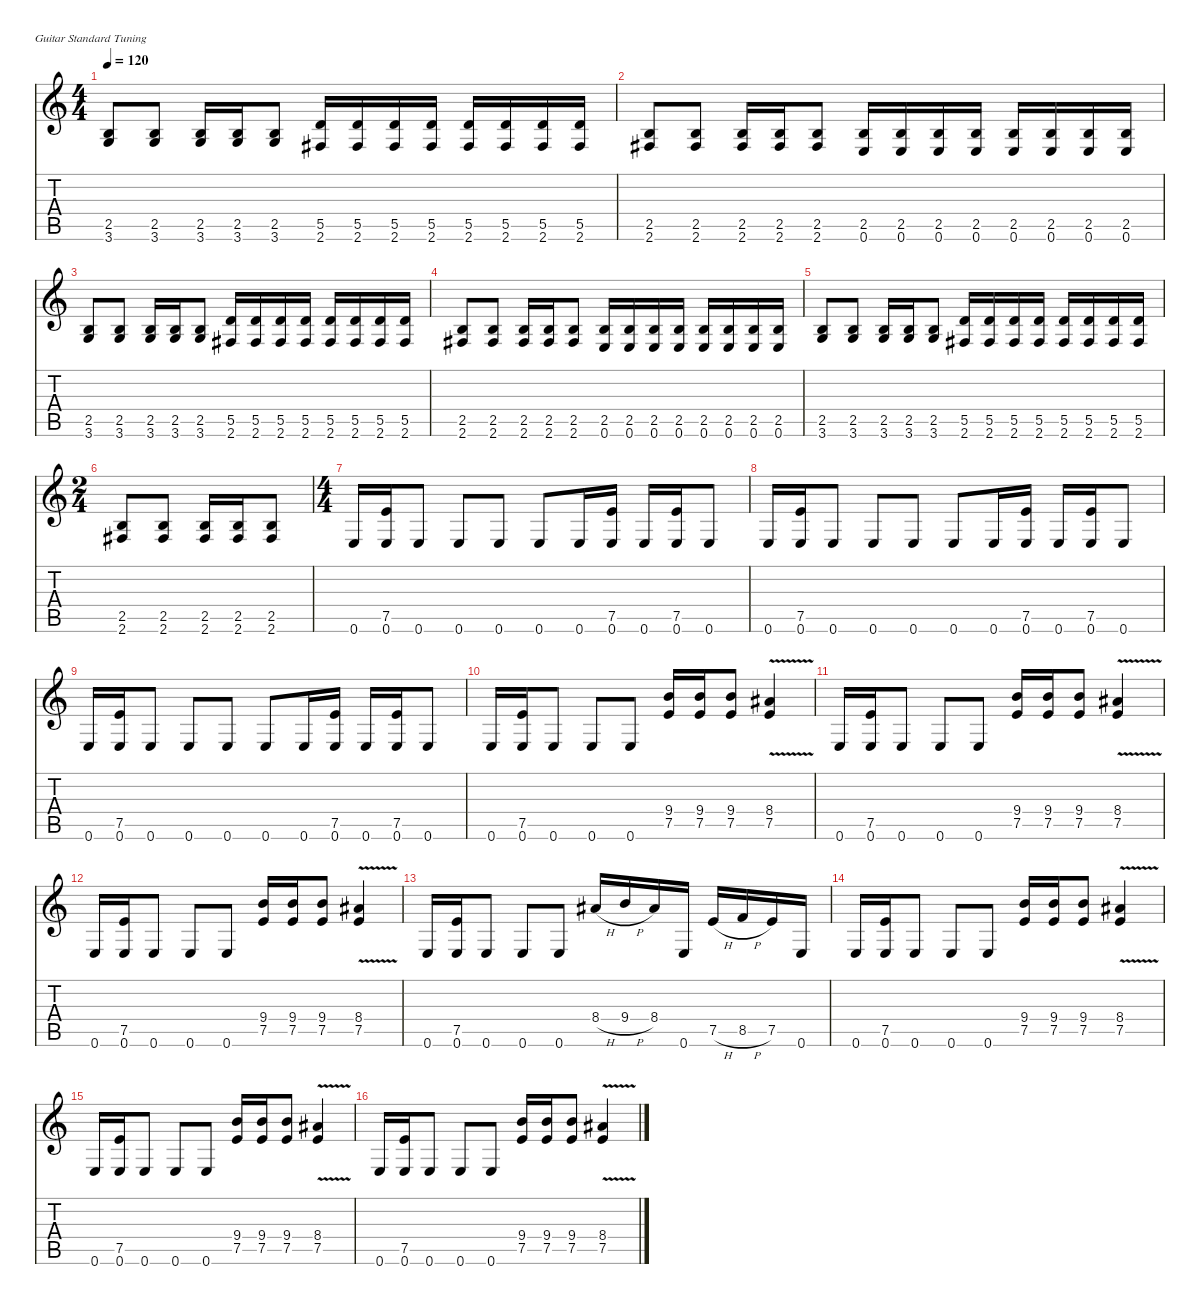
\defaultSystemsLayout 4
\hideDynamics
\bracketExtendMode nobrackets
\singleTrackTrackNamePolicy hidden
\multiTrackTrackNamePolicy hidden
\otherSystemsTrackNameOrientation horizontal
\track ("Hetfield" "dist.guit.") {instrument distortionguitar}
\staff {score tabs}
\tuning (E4 B3 G3 D3 A2 E2)
\ts (4 4)
\tempo 120
\clef g2
\ks c
(2.5 3.6).8{dy f beam Up} (2.5 3.6).8{beam Up} (2.5 3.6).16{beam Up} (2.5 3.6).16{beam Up} (2.5 3.6).8{beam Up} (5.5 2.6{acc #}).16{beam Up} (5.5 2.6{acc #}).16{beam Up} (5.5 2.6{acc #}).16{beam Up} (5.5 2.6{acc #}).16{beam Up} (5.5 2.6{acc #}).16{beam Up} (5.5 2.6{acc #}).16{beam Up} (5.5 2.6{acc #}).16{beam Up} (5.5 2.6{acc #}).16{beam Up} |
(2.5 2.6{acc #}).8{beam Up} (2.5 2.6{acc #}).8{beam Up} (2.5 2.6{acc #}).16{beam Up} (2.5 2.6{acc #}).16{beam Up} (2.5 2.6{acc #}).8{beam Up} (2.5 0.6).16{beam Up} (2.5 0.6).16{beam Up} (2.5 0.6).16{beam Up} (2.5 0.6).16{beam Up} (2.5 0.6).16{beam Up} (2.5 0.6).16{beam Up} (2.5 0.6).16{beam Up} (2.5 0.6).16{beam Up} |
(2.5 3.6).8{beam Up} (2.5 3.6).8{beam Up} (2.5 3.6).16{beam Up} (2.5 3.6).16{beam Up} (2.5 3.6).8{beam Up} (5.5 2.6{acc #}).16{beam Up} (5.5 2.6{acc #}).16{beam Up} (5.5 2.6{acc #}).16{beam Up} (5.5 2.6{acc #}).16{beam Up} (5.5 2.6{acc #}).16{beam Up} (5.5 2.6{acc #}).16{beam Up} (5.5 2.6{acc #}).16{beam Up} (5.5 2.6{acc #}).16{beam Up} |
(2.5 2.6{acc #}).8{beam Up} (2.5 2.6{acc #}).8{beam Up} (2.5 2.6{acc #}).16{beam Up} (2.5 2.6{acc #}).16{beam Up} (2.5 2.6{acc #}).8{beam Up} (2.5 0.6).16{beam Up} (2.5 0.6).16{beam Up} (2.5 0.6).16{beam Up} (2.5 0.6).16{beam Up} (2.5 0.6).16{beam Up} (2.5 0.6).16{beam Up} (2.5 0.6).16{beam Up} (2.5 0.6).16{beam Up} |
(2.5 3.6).8{beam Up} (2.5 3.6).8{beam Up} (2.5 3.6).16{beam Up} (2.5 3.6).16{beam Up} (2.5 3.6).8{beam Up} (5.5 2.6{acc #}).16{beam Up} (5.5 2.6{acc #}).16{beam Up} (5.5 2.6{acc #}).16{beam Up} (5.5 2.6{acc #}).16{beam Up} (5.5 2.6{acc #}).16{beam Up} (5.5 2.6{acc #}).16{beam Up} (5.5 2.6{acc #}).16{beam Up} (5.5 2.6{acc #}).16{beam Up} |
\ts (2 4)
(2.5 2.6{acc #}).8{beam Up} (2.5 2.6{acc #}).8{beam Up} (2.5 2.6{acc #}).16{beam Up} (2.5 2.6{acc #}).16{beam Up} (2.5 2.6{acc #}).8{beam Up} |
\ts (4 4)
0.6.16{beam Up} (7.5 0.6).16{beam Up} 0.6.8{beam Up} 0.6.8{beam Up} 0.6.8{beam Up} 0.6.8{beam Up} 0.6.16{beam Up} (7.5 0.6).16{beam Up} 0.6.16{beam Up} (7.5 0.6).16{beam Up} 0.6.8{beam Up} |
0.6.16{beam Up} (7.5 0.6).16{beam Up} 0.6.8{beam Up} 0.6.8{beam Up} 0.6.8{beam Up} 0.6.8{beam Up} 0.6.16{beam Up} (7.5 0.6).16{beam Up} 0.6.16{beam Up} (7.5 0.6).16{beam Up} 0.6.8{beam Up} |
0.6.16{beam Up} (7.5 0.6).16{beam Up} 0.6.8{beam Up} 0.6.8{beam Up} 0.6.8{beam Up} 0.6.8{beam Up} 0.6.16{beam Up} (7.5 0.6).16{beam Up} 0.6.16{beam Up} (7.5 0.6).16{beam Up} 0.6.8{beam Up} |
0.6.16{beam Up} (7.5 0.6).16{beam Up} 0.6.8{beam Up} 0.6.8{beam Up} 0.6.8{beam Up} (9.4 7.5).16{beam Up} (9.4 7.5).16{beam Up} (9.4 7.5).8{beam Up} (8.4{v acc #} 7.5{v}).4{beam Up} |
0.6.16{beam Up} (7.5 0.6).16{beam Up} 0.6.8{beam Up} 0.6.8{beam Up} 0.6.8{beam Up} (9.4 7.5).16{beam Up} (9.4 7.5).16{beam Up} (9.4 7.5).8{beam Up} (8.4{v acc #} 7.5{v}).4{beam Up} |
0.6.16{beam Up} (7.5 0.6).16{beam Up} 0.6.8{beam Up} 0.6.8{beam Up} 0.6.8{beam Up} (9.4 7.5).16{beam Up} (9.4 7.5).16{beam Up} (9.4 7.5).8{beam Up} (8.4{v acc #} 7.5{v}).4{beam Up} |
0.6.16{beam Up} (7.5 0.6).16{beam Up} 0.6.8{beam Up} 0.6.8{beam Up} 0.6.8{beam Up} 8.4{h acc #}.16{beam Up} 9.4{h}.16{beam Up} 8.4{acc #}.16{beam Up} 0.6.16{beam Up} 7.5{h}.16{beam Up} 8.5{h}.16{beam Up} 7.5.16{beam Up} 0.6.16{beam Up} |
0.6.16{beam Up} (7.5 0.6).16{beam Up} 0.6.8{beam Up} 0.6.8{beam Up} 0.6.8{beam Up} (9.4 7.5).16{beam Up} (9.4 7.5).16{beam Up} (9.4 7.5).8{beam Up} (8.4{v acc #} 7.5{v}).4{beam Up} |
0.6.16{beam Up} (7.5 0.6).16{beam Up} 0.6.8{beam Up} 0.6.8{beam Up} 0.6.8{beam Up} (9.4 7.5).16{beam Up} (9.4 7.5).16{beam Up} (9.4 7.5).8{beam Up} (8.4{v acc #} 7.5{v}).4{beam Up} |
0.6.16{beam Up} (7.5 0.6).16{beam Up} 0.6.8{beam Up} 0.6.8{beam Up} 0.6.8{beam Up} (9.4 7.5).16{beam Up} (9.4 7.5).16{beam Up} (9.4 7.5).8{beam Up} (8.4{v acc #} 7.5{v}).4{beam Up}
